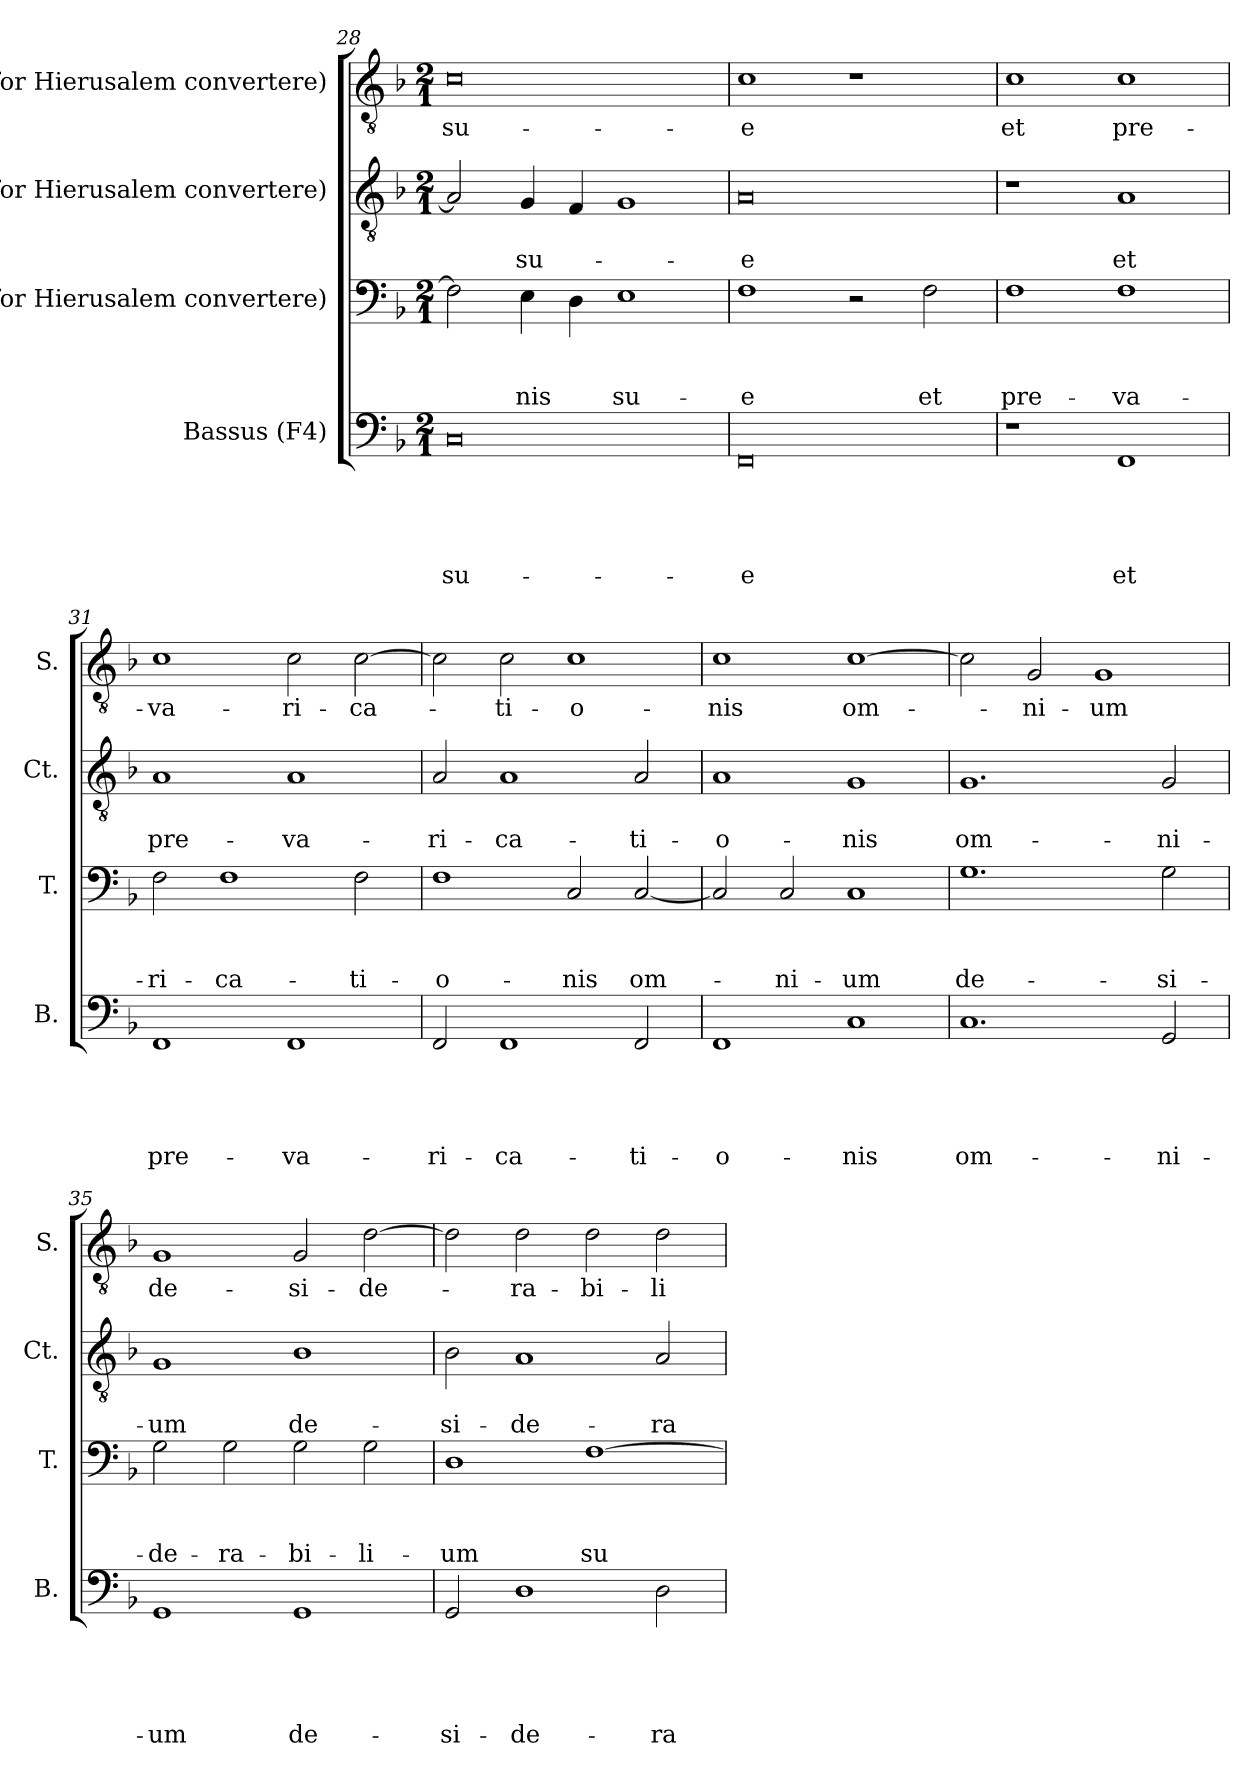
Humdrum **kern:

**kern	**text	**text	**text	**text	**text	**kern	**text	**text	**text	**kern	**text	**text	**kern	**text
*part4	*part4	*part4	*part4	*part4	*part4	*part3	*part3	*part3	*part3	*part2	*part2	*part2	*part1	*part1
*staff4	*staff4	*staff4	*staff4	*staff4	*staff4	*staff3	*staff3	*staff3	*staff3	*staff2	*staff2	*staff2	*staff1	*staff1
*I"Bassus (F4)	*	*	*	*	*	*I"C4 for Hierusalem convertere)	*	*	*	*I"C3 for Hierusalem convertere)	*	*	*I"C1 for Hierusalem convertere)	*
*I'B.	*	*	*	*	*	*I'T.	*	*	*	*I'Ct.	*	*	*I'S.	*
*clefF4	*	*	*	*	*	*clefF4	*	*	*	*clefGv2	*	*	*clefGv2	*
*k[b-]	*	*	*	*	*	*k[b-]	*	*	*	*k[b-]	*	*	*k[b-]	*
*F:	*	*	*	*	*	*F:	*	*	*	*F:	*	*	*F:	*
*M2/1	*	*	*	*	*	*M2/1	*	*	*	*M2/1	*	*	*M2/1	*
=28	=28	=28	=28	=28	=28	=28	=28	=28	=28	=28	=28	=28	=28	=28
!	!	!	!	!	!LO:LY:b:rj	!	!	!	!	!	!	!	!	!LO:LY:b:rj
0C	.	.	.	.	su-	2F\]	.	.	.	2A/]	.	.	0c	su-
!	!	!	!	!	!	!	!	!	!LO:LY:b	!	!	!LO:LY:b	!	!
.	.	.	.	.	.	4E\	.	.	-nis	4G/	.	su-	.	.
.	.	.	.	.	.	4D\	.	.	.	4F/	.	.	.	.
!	!	!	!	!	!	!	!	!	!LO:LY:b	!	!	!	!	!
.	.	.	.	.	.	1E	.	.	su-	1G	.	.	.	.
=29	=29	=29	=29	=29	=29	=29	=29	=29	=29	=29	=29	=29	=29	=29
!	!	!	!	!	!LO:LY:b:rj	!	!	!	!LO:LY:b:rj	!	!	!LO:LY:b:rj	!	!LO:LY:b:rj
0FF	.	.	.	.	-e	1F	.	.	-e	0A	.	-e	1c	-e
.	.	.	.	.	.	2r	.	.	.	.	.	.	1r	.
!	!	!	!	!	!	!	!	!	!LO:LY:b	!	!	!	!	!
.	.	.	.	.	.	2F\	.	.	et	.	.	.	.	.
=30	=30	=30	=30	=30	=30	=30	=30	=30	=30	=30	=30	=30	=30	=30
!	!	!	!	!	!	!	!	!	!LO:LY:b	!	!	!	!	!LO:LY:b
1r	.	.	.	.	.	1F	.	.	pre-	1r	.	.	1c	et
!	!	!	!	!	!LO:LY:b	!	!	!	!LO:LY:b	!	!	!LO:LY:b	!	!LO:LY:b
1FF	.	.	.	.	et	1F	.	.	-va-	1A	.	et	1c	pre-
=31	=31	=31	=31	=31	=31	=31	=31	=31	=31	=31	=31	=31	=31	=31
!	!	!	!	!	!LO:LY:b	!	!	!	!LO:LY:b	!	!	!LO:LY:b	!	!LO:LY:b
1FF	.	.	.	.	pre-	2F\	.	.	-ri-	1A	.	pre-	1c	-va-
!	!	!	!	!	!	!	!	!	!LO:LY:b	!	!	!	!	!
.	.	.	.	.	.	1F	.	.	-ca-	.	.	.	.	.
!	!	!	!	!	!LO:LY:b	!	!	!	!	!	!	!LO:LY:b	!	!LO:LY:b
1FF	.	.	.	.	-va-	.	.	.	.	1A	.	-va-	2c\	-ri-
!	!	!	!	!	!	!	!	!	!LO:LY:b	!	!	!	!	!LO:LY:b
.	.	.	.	.	.	2F\	.	.	-ti-	.	.	.	[>2c\	-ca-
!!LO:LB:g=z
=32	=32	=32	=32	=32	=32	=32	=32	=32	=32	=32	=32	=32	=32	=32
!	!	!	!	!	!LO:LY:b	!	!	!	!LO:LY:b:rj	!	!	!LO:LY:b	!	!
2FF/	.	.	.	.	-ri-	1F	.	.	-o-	2A/	.	-ri-	2c\]	.
!	!	!	!	!	!LO:LY:b	!	!	!	!	!	!	!LO:LY:b	!	!LO:LY:b
1FF	.	.	.	.	-ca-	.	.	.	.	1A	.	-ca-	2c\	-ti-
!	!	!	!	!	!	!	!	!	!LO:LY:b	!	!	!	!	!LO:LY:b:rj
.	.	.	.	.	.	2C/	.	.	-nis	.	.	.	1c	-o-
!	!	!	!	!	!LO:LY:b	!	!	!	!LO:LY:b	!	!	!LO:LY:b	!	!
2FF/	.	.	.	.	-ti-	[<2C/	.	.	om-	2A/	.	-ti-	.	.
=33	=33	=33	=33	=33	=33	=33	=33	=33	=33	=33	=33	=33	=33	=33
!	!	!	!	!	!LO:LY:b:rj	!	!	!	!	!	!	!LO:LY:b:rj	!	!LO:LY:b
1FF	.	.	.	.	-o-	2C/]	.	.	.	1A	.	-o-	1c	-nis
!	!	!	!	!	!	!	!	!	!LO:LY:b	!	!	!	!	!
.	.	.	.	.	.	2C/	.	.	-ni-	.	.	.	.	.
!	!	!	!	!	!LO:LY:b	!	!	!	!LO:LY:b	!	!	!LO:LY:b	!	!LO:LY:b
1C	.	.	.	.	-nis	1C	.	.	-um	1G	.	-nis	[>1c	om-
=34	=34	=34	=34	=34	=34	=34	=34	=34	=34	=34	=34	=34	=34	=34
!	!	!	!	!	!LO:LY:b	!	!	!	!LO:LY:b	!	!	!LO:LY:b	!	!
1.C	.	.	.	.	om-	1.G	.	.	de-	1.G	.	om-	2c\]	.
!	!	!	!	!	!	!	!	!	!	!	!	!	!	!LO:LY:b
.	.	.	.	.	.	.	.	.	.	.	.	.	2G/	-ni-
!	!	!	!	!	!	!	!	!	!	!	!	!	!	!LO:LY:b
.	.	.	.	.	.	.	.	.	.	.	.	.	1G	-um
!	!	!	!	!	!LO:LY:b	!	!	!	!LO:LY:b	!	!	!LO:LY:b	!	!
2GG/	.	.	.	.	-ni-	2G\	.	.	-si-	2G/	.	-ni-	.	.
=35	=35	=35	=35	=35	=35	=35	=35	=35	=35	=35	=35	=35	=35	=35
!	!	!	!	!	!LO:LY:b	!	!	!	!LO:LY:b	!	!	!LO:LY:b	!	!LO:LY:b
1GG	.	.	.	.	-um	2G\	.	.	-de-	1G	.	-um	1G	de-
!	!	!	!	!	!	!	!	!	!LO:LY:b	!	!	!	!	!
.	.	.	.	.	.	2G\	.	.	-ra-	.	.	.	.	.
!	!	!	!	!	!LO:LY:b	!	!	!	!LO:LY:b	!	!	!LO:LY:b	!	!LO:LY:b
1GG	.	.	.	.	de-	2G\	.	.	-bi-	1B-	.	de-	2G/	-si-
!	!	!	!	!	!	!	!	!	!LO:LY:b	!	!	!	!	!LO:LY:b
.	.	.	.	.	.	2G\	.	.	-li-	.	.	.	[>2d\	-de-
=36	=36	=36	=36	=36	=36	=36	=36	=36	=36	=36	=36	=36	=36	=36
!	!	!	!	!	!LO:LY:b	!	!	!	!LO:LY:b	!	!	!LO:LY:b	!	!
2GG/	.	.	.	.	-si-	1D	.	.	-um	2B-\	.	-si-	2d\]	.
!	!	!	!	!	!LO:LY:b	!	!	!	!	!	!	!LO:LY:b	!	!LO:LY:b
1D	.	.	.	.	-de-	.	.	.	.	1A	.	-de-	2d\	-ra-
!	!	!	!	!	!	!	!	!	!LO:LY:b	!	!	!	!	!LO:LY:b
.	.	.	.	.	.	[<1F	.	.	su-	.	.	.	2d\	-bi-
!	!	!	!	!	!LO:LY:b	!	!	!	!	!	!	!LO:LY:b	!	!LO:LY:b
2D\	.	.	.	.	-ra-	.	.	.	.	2A/	.	-ra-	2d\	-li-
=	=	=	=	=	=	=	=	=	=	=	=	=	=	=
*-	*-	*-	*-	*-	*-	*-	*-	*-	*-	*-	*-	*-	*-	*-
